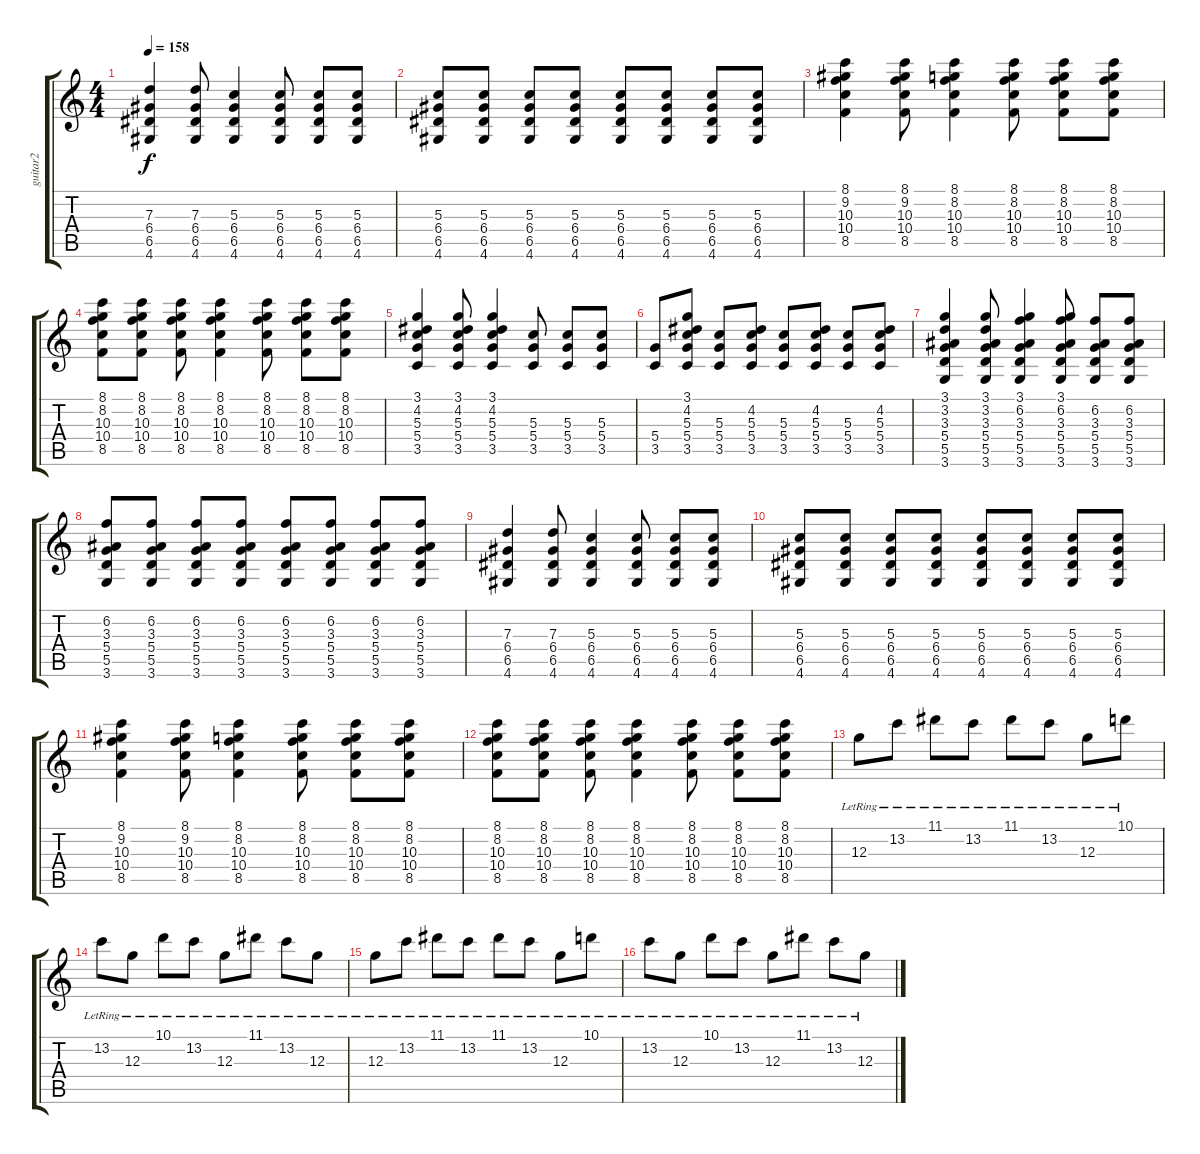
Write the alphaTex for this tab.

\track ("guitar2" "guitar2") {instrument overdrivenguitar}
\staff {score tabs}
\tuning (E4 B3 G3 D3 A2 E2) {hide}
\ts (4 4)
\tempo 158
\clef g2
\ks c
(7.3 6.4 6.5 4.6).4{dy f} (7.3 6.4 6.5 4.6).8 (5.3 6.4 6.5 4.6).4 (5.3 6.4 6.5 4.6).8 (5.3 6.4 6.5 4.6).8 (5.3 6.4 6.5 4.6).8 |
(5.3 6.4 6.5 4.6).8 (5.3 6.4 6.5 4.6).8 (5.3 6.4 6.5 4.6).8 (5.3 6.4 6.5 4.6).8 (5.3 6.4 6.5 4.6).8 (5.3 6.4 6.5 4.6).8 (5.3 6.4 6.5 4.6).8 (5.3 6.4 6.5 4.6).8 |
(8.1 9.2 10.3 10.4 8.5).4 (8.1 9.2 10.3 10.4 8.5).8 (8.1 8.2 10.3 10.4 8.5).4 (8.1 8.2 10.3 10.4 8.5).8 (8.1 8.2 10.3 10.4 8.5).8 (8.1 8.2 10.3 10.4 8.5).8 |
(8.1 8.2 10.3 10.4 8.5).8 (8.1 8.2 10.3 10.4 8.5).8 (8.1 8.2 10.3 10.4 8.5).8 (8.1 8.2 10.3 10.4 8.5).4 (8.1 8.2 10.3 10.4 8.5).8 (8.1 8.2 10.3 10.4 8.5).8 (8.1 8.2 10.3 10.4 8.5).8 |
(3.1 4.2 5.3 5.4 3.5).4 (3.1 4.2 5.3 5.4 3.5).8 (3.1 4.2 5.3 5.4 3.5).4 (5.3 5.4 3.5).8 (5.3 5.4 3.5).8 (5.3 5.4 3.5).8 |
(5.4 3.5).8 (3.1 4.2 5.3 5.4 3.5).8 (5.3 5.4 3.5).8 (4.2 5.3 5.4 3.5).8 (5.3 5.4 3.5).8 (4.2 5.3 5.4 3.5).8 (5.3 5.4 3.5).8 (4.2 5.3 5.4 3.5).8 |
(3.1 3.2 3.3 5.4 5.5 3.6).4 (3.1 3.2 3.3 5.4 5.5 3.6).8 (3.1 6.2 3.3 5.4 5.5 3.6).4 (3.1 6.2 3.3 5.4 5.5 3.6).8 (6.2 3.3 5.4 5.5 3.6).8 (6.2 3.3 5.4 5.5 3.6).8 |
(6.2 3.3 5.4 5.5 3.6).8 (6.2 3.3 5.4 5.5 3.6).8 (6.2 3.3 5.4 5.5 3.6).8 (6.2 3.3 5.4 5.5 3.6).8 (6.2 3.3 5.4 5.5 3.6).8 (6.2 3.3 5.4 5.5 3.6).8 (6.2 3.3 5.4 5.5 3.6).8 (6.2 3.3 5.4 5.5 3.6).8 |
(7.3 6.4 6.5 4.6).4 (7.3 6.4 6.5 4.6).8 (5.3 6.4 6.5 4.6).4 (5.3 6.4 6.5 4.6).8 (5.3 6.4 6.5 4.6).8 (5.3 6.4 6.5 4.6).8 |
(5.3 6.4 6.5 4.6).8 (5.3 6.4 6.5 4.6).8 (5.3 6.4 6.5 4.6).8 (5.3 6.4 6.5 4.6).8 (5.3 6.4 6.5 4.6).8 (5.3 6.4 6.5 4.6).8 (5.3 6.4 6.5 4.6).8 (5.3 6.4 6.5 4.6).8 |
(8.1 9.2 10.3 10.4 8.5).4 (8.1 9.2 10.3 10.4 8.5).8 (8.1 8.2 10.3 10.4 8.5).4 (8.1 8.2 10.3 10.4 8.5).8 (8.1 8.2 10.3 10.4 8.5).8 (8.1 8.2 10.3 10.4 8.5).8 |
(8.1 8.2 10.3 10.4 8.5).8 (8.1 8.2 10.3 10.4 8.5).8 (8.1 8.2 10.3 10.4 8.5).8 (8.1 8.2 10.3 10.4 8.5).4 (8.1 8.2 10.3 10.4 8.5).8 (8.1 8.2 10.3 10.4 8.5).8 (8.1 8.2 10.3 10.4 8.5).8 |
12.3{lr}.8{instrument electricguitarjazz} 13.2{lr}.8 11.1{lr}.8 13.2{lr}.8 11.1{lr}.8 13.2{lr}.8 12.3{lr}.8 10.1{lr}.8 |
13.2{lr}.8 12.3{lr}.8 10.1{lr}.8 13.2{lr}.8 12.3{lr}.8 11.1{lr}.8 13.2{lr}.8 12.3{lr}.8 |
12.3{lr}.8 13.2{lr}.8 11.1{lr}.8 13.2{lr}.8 11.1{lr}.8 13.2{lr}.8 12.3{lr}.8 10.1{lr}.8 |
13.2{lr}.8 12.3{lr}.8 10.1{lr}.8 13.2{lr}.8 12.3{lr}.8 11.1{lr}.8 13.2{lr}.8 12.3{lr}.8
